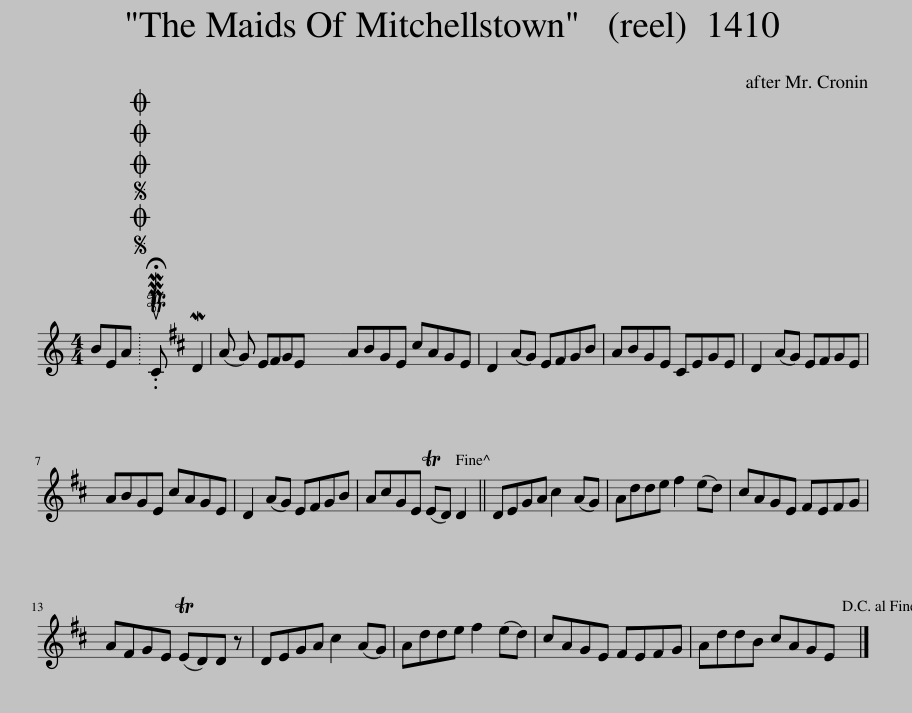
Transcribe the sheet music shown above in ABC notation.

X:1
L:1/8
M:4/4
I:linebreak $
K:C
V:1 treble
V:1
 BEA |SOSOOO .!fermata!PMTuC MD2 (A G) E^FGE | ABGE ^cAGE | D2 (AG) E^FGB | ABGE ^CEGE | %5
 D2 (AG) E^FGE |$ ABGE ^cAGE | D2 (AG) E^FGB | A^cGE (TED) D2 || DEGA ^c2 (AG) | %10
 Adde ^f2 (ed) | ^cAGE ^FEFG |$ A^FGE (TED)D z | DEGA ^c2 (AG) | Adde ^f2 (ed) | %15
 ^cAGE ^FEFG | AddB ^cAGE |] %17
